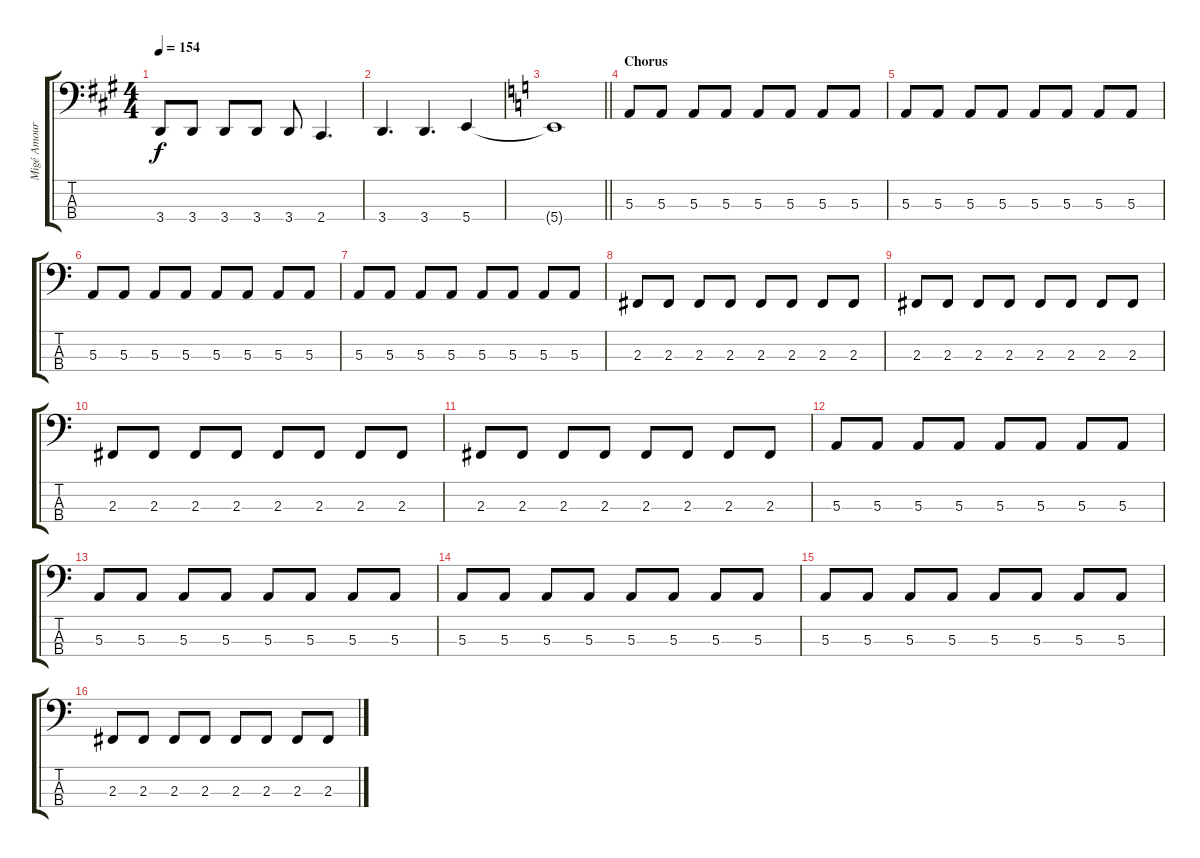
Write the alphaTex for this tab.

\track ("Migé Amour (Bass)" "Migé Amour") {instrument electricbasspick}
\staff {score tabs}
\tuning (D2 A1 E1 B0) {hide}
\ts (4 4)
\tempo 154
\clef f4
\ks a
3.4{t}.8{dy f} 3.4.8 3.4.8 3.4.8 3.4.8 2.4.4{d} |
3.4.4{d} 3.4.4{d} 5.4.4 |
\barLineRight lightlight
\ks c
5.4{t}.1 |
\section ("" "Chorus")
5.3.8 5.3.8 5.3.8 5.3.8 5.3.8 5.3.8 5.3.8 5.3.8 |
5.3.8 5.3.8 5.3.8 5.3.8 5.3.8 5.3.8 5.3.8 5.3.8 |
5.3.8 5.3.8 5.3.8 5.3.8 5.3.8 5.3.8 5.3.8 5.3.8 |
5.3.8 5.3.8 5.3.8 5.3.8 5.3.8 5.3.8 5.3.8 5.3.8 |
2.3.8 2.3.8 2.3.8 2.3.8 2.3.8 2.3.8 2.3.8 2.3.8 |
2.3.8 2.3.8 2.3.8 2.3.8 2.3.8 2.3.8 2.3.8 2.3.8 |
2.3.8 2.3.8 2.3.8 2.3.8 2.3.8 2.3.8 2.3.8 2.3.8 |
2.3.8 2.3.8 2.3.8 2.3.8 2.3.8 2.3.8 2.3.8 2.3.8 |
5.3.8 5.3.8 5.3.8 5.3.8 5.3.8 5.3.8 5.3.8 5.3.8 |
5.3.8 5.3.8 5.3.8 5.3.8 5.3.8 5.3.8 5.3.8 5.3.8 |
5.3.8 5.3.8 5.3.8 5.3.8 5.3.8 5.3.8 5.3.8 5.3.8 |
5.3.8 5.3.8 5.3.8 5.3.8 5.3.8 5.3.8 5.3.8 5.3.8 |
2.3.8 2.3.8 2.3.8 2.3.8 2.3.8 2.3.8 2.3.8 2.3.8
